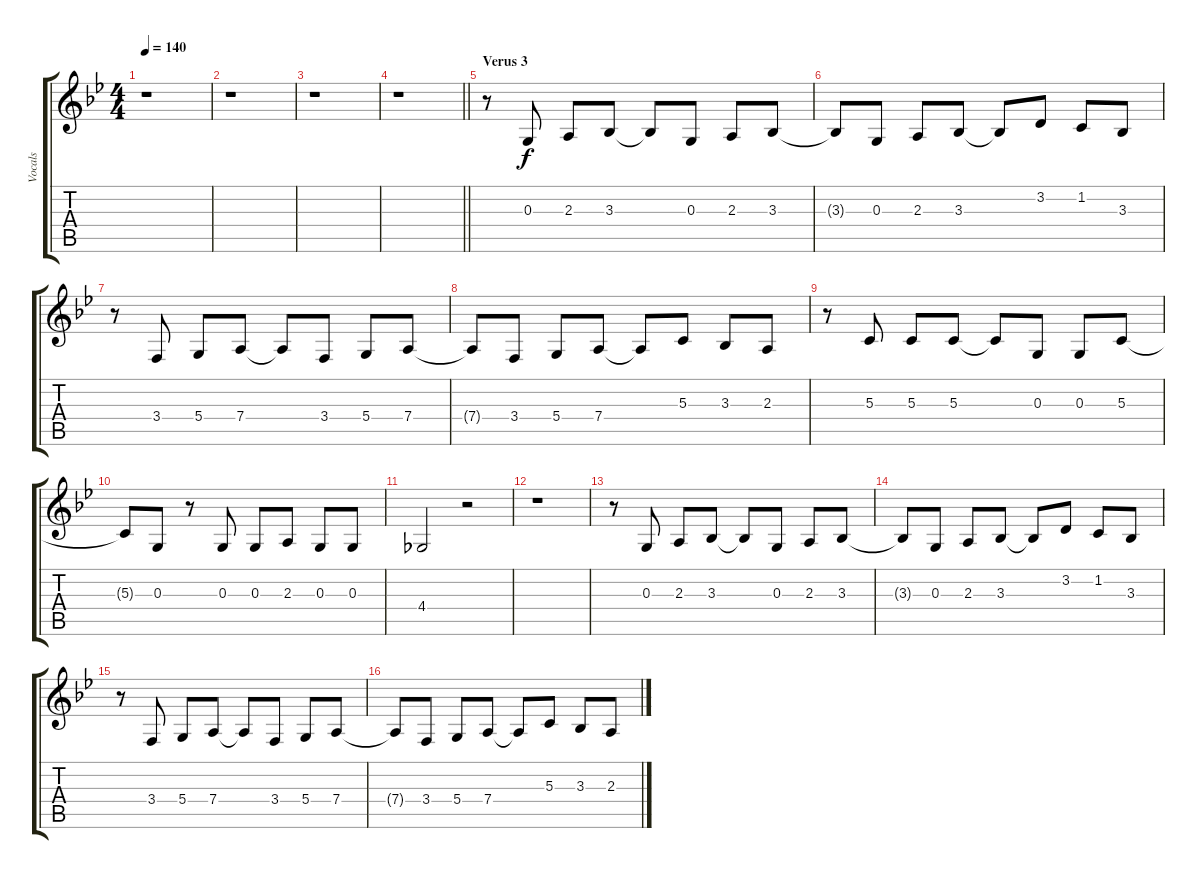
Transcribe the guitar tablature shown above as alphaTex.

\track ("Vocals" "Vocals") {instrument altosax}
\staff {score tabs}
\tuning (E4 B3 G3 D3 A2 E2) {hide}
\ts (4 4)
\tempo 140
\clef g2
\ks bb
r.1{dy f} |
r.1 |
r.1 |
\barLineRight lightlight
r.1 |
\section ("" "Verus 3")
r.8 0.3.8 2.3.8 3.3.8 3.3{t}.8 0.3.8 2.3.8 3.3.8 |
3.3{t}.8 0.3.8 2.3.8 3.3.8 3.3{t}.8 3.2.8 1.2.8 3.3.8 |
r.8 3.4.8 5.4.8 7.4.8 7.4{t}.8 3.4.8 5.4.8 7.4.8 |
7.4{t}.8 3.4.8 5.4.8 7.4.8 7.4{t}.8 5.3.8 3.3.8 2.3.8 |
r.8 5.3.8 5.3.8 5.3.8 5.3{t}.8 0.3.8 0.3.8 5.3.8 |
5.3{t}.8 0.3.8 r.8 0.3.8 0.3.8 2.3.8 0.3.8 0.3.8 |
4.4.2 r.2 |
r.1 |
r.8 0.3.8 2.3.8 3.3.8 3.3{t}.8 0.3.8 2.3.8 3.3.8 |
3.3{t}.8 0.3.8 2.3.8 3.3.8 3.3{t}.8 3.2.8 1.2.8 3.3.8 |
r.8 3.4.8 5.4.8 7.4.8 7.4{t}.8 3.4.8 5.4.8 7.4.8 |
7.4{t}.8 3.4.8 5.4.8 7.4.8 7.4{t}.8 5.3.8 3.3.8 2.3.8
